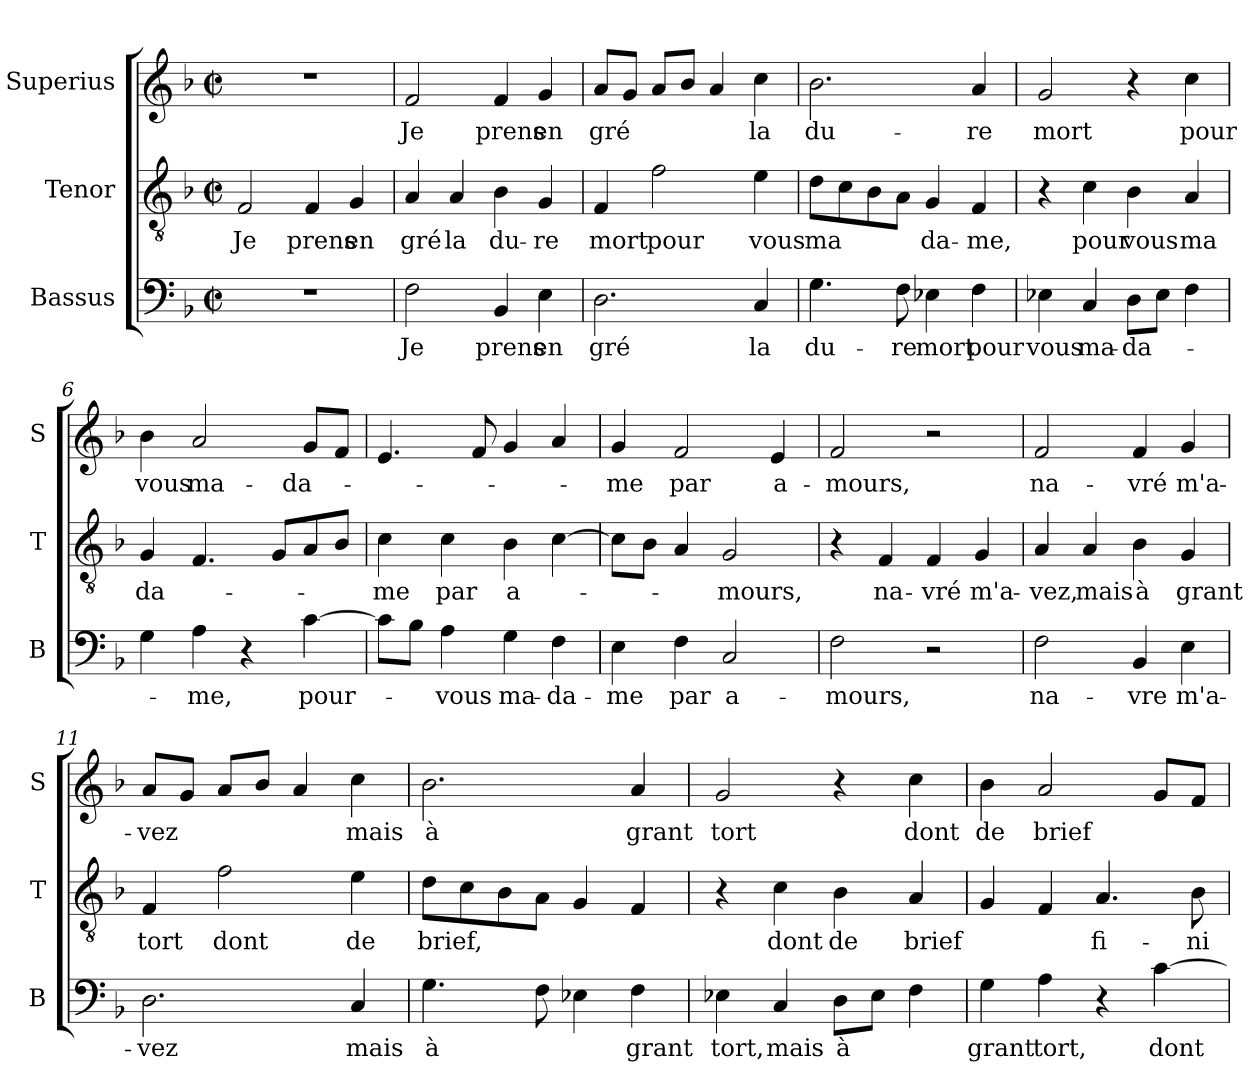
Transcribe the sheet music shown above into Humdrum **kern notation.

**kern	**text	**kern	**text	**kern	**text
*part3	*part3	*part2	*part2	*part1	*part1
*staff3	*staff3	*staff2	*staff2	*staff1	*staff1
*I"Bassus	*	*I"Tenor	*	*I"Superius	*
*I'B	*	*I'T	*	*I'S	*
*clefF4	*	*clefGv2	*	*clefG2	*
*k[b-]	*	*k[b-]	*	*k[b-]	*
*F:	*	*F:	*	*F:	*
*M2/2	*	*M2/2	*	*M2/2	*
*met(c|)	*	*met(c|)	*	*met(c|)	*
=1	=1	=1	=1	=1	=1
!	!	!	!LO:LY:b	!	!
1r	.	2F/	Je	1r	.
!	!	!	!LO:LY:b	!	!
.	.	4F/	prens	.	.
!	!	!	!LO:LY:b	!	!
.	.	4G/	en	.	.
=2	=2	=2	=2	=2	=2
!	!LO:LY:b	!	!LO:LY:b	!	!LO:LY:b
2F\	Je	4A/	gré	2f/	Je
!	!	!	!LO:LY:b	!	!
.	.	4A/	la	.	.
!	!LO:LY:b	!	!LO:LY:b	!	!LO:LY:b
4BB-/	prens	4B-\	du-	4f/	prens
!	!LO:LY:b	!	!LO:LY:b	!	!LO:LY:b
4E\	en	4G/	-re	4g/	en
=3	=3	=3	=3	=3	=3
!	!LO:LY:b	!	!LO:LY:b	!	!LO:LY:b
2.D\	gré	4F/	mort	8a/L	gré
.	.	.	.	8g/J	.
!	!	!	!LO:LY:b	!	!
.	.	2f\	pour	8a/L	.
.	.	.	.	8b-/J	.
.	.	.	.	4a/	.
!	!LO:LY:b	!	!LO:LY:b	!	!LO:LY:b
4C/	la	4e\	vous	4cc\	la
=4	=4	=4	=4	=4	=4
!	!LO:LY:b	!	!LO:LY:b	!	!LO:LY:b
4.G\	du-	8d\L	ma	2.b-\	du-
.	.	8c\	.	.	.
.	.	8B-\	.	.	.
!	!LO:LY:b	!	!	!	!
8F\	-re	8A\J	.	.	.
!	!LO:LY:b	!	!LO:LY:b	!	!
4E-X\	mort	4G/	da-	.	.
!	!LO:LY:b	!	!LO:LY:b	!	!LO:LY:b
4F\	pour	4F/	-me,	4a/	-re
=5	=5	=5	=5	=5	=5
!	!LO:LY:b	!	!	!	!LO:LY:b
4E-X\	vous	4r	.	2g/	mort
!	!LO:LY:b	!	!LO:LY:b	!	!
4C/	ma-	4c\	pour	.	.
!	!LO:LY:b	!	!LO:LY:b	!	!
8D\L	-da-	4B-\	vous	4r	.
8E-\J	.	.	.	.	.
!	!	!	!LO:LY:b	!	!LO:LY:b
4F\	.	4A/	ma	4cc\	pour
!!LO:LB:g=z
=6	=6	=6	=6	=6	=6
!	!	!	!LO:LY:b	!	!LO:LY:b
4G\	.	4G/	da-	4b-\	vous
!	!LO:LY:b	!	!	!	!LO:LY:b
4A\	-me,	4.F/	.	2a/	ma-
4r	.	.	.	.	.
.	.	8G/L	.	.	.
!	!LO:LY:b	!	!	!	!LO:LY:b
[4c\	pour-	8A/	.	8g/L	-da-
.	.	8B-/J	.	8f/J	.
=7	=7	=7	=7	=7	=7
!	!	!	!LO:LY:b	!	!
8c\L]	.	4c\	-me	4.e/	.
8B-\J	.	.	.	.	.
!	!LO:LY:b	!	!LO:LY:b	!	!
4A\	-vous	4c\	par	.	.
.	.	.	.	8f/	.
!	!LO:LY:b	!	!LO:LY:b	!	!
4G\	ma-	4B-\	a-	4g/	.
!	!LO:LY:b	!	!	!	!
4F\	-da-	[4c\	.	4a/	.
=8	=8	=8	=8	=8	=8
!	!LO:LY:b	!	!	!	!LO:LY:b
4E\	-me	8c\L]	.	4g/	-me
.	.	8B-\J	.	.	.
!	!LO:LY:b	!	!	!	!LO:LY:b
4F\	par	4A/	.	2f/	par
!	!LO:LY:b	!	!LO:LY:b	!	!
2C/	a-	2G/	-mours,	.	.
!	!	!	!	!	!LO:LY:b
.	.	.	.	4e/	a-
=9	=9	=9	=9	=9	=9
!	!LO:LY:b	!	!	!	!LO:LY:b
2F\	-mours,	4r	.	2f/	-mours,
!	!	!	!LO:LY:b	!	!
.	.	4F/	na-	.	.
!	!	!	!LO:LY:b	!	!
2r	.	4F/	-vré	2r	.
!	!	!	!LO:LY:b	!	!
.	.	4G/	m'a-	.	.
=10	=10	=10	=10	=10	=10
!	!LO:LY:b	!	!LO:LY:b	!	!LO:LY:b
2F\	na-	4A/	-vez,	2f/	na-
!	!	!	!LO:LY:b	!	!
.	.	4A/	mais	.	.
!	!LO:LY:b	!	!LO:LY:b	!	!LO:LY:b
4BB-/	-vre	4B-\	à	4f/	-vré
!	!LO:LY:b	!	!LO:LY:b	!	!LO:LY:b
4E\	m'a-	4G/	grant	4g/	m'a-
=11	=11	=11	=11	=11	=11
!	!LO:LY:b	!	!LO:LY:b	!	!LO:LY:b
2.D\	-vez	4F/	tort	8a/L	-vez
.	.	.	.	8g/J	.
!	!	!	!LO:LY:b	!	!
.	.	2f\	dont	8a/L	.
.	.	.	.	8b-/J	.
.	.	.	.	4a/	.
!	!LO:LY:b	!	!LO:LY:b	!	!LO:LY:b
4C/	mais	4e\	de	4cc\	mais
!!LO:LB:g=z
=12	=12	=12	=12	=12	=12
!	!LO:LY:b	!	!LO:LY:b	!	!LO:LY:b
4.G\	à	8d\L	brief,	2.b-\	à
.	.	8c\	.	.	.
.	.	8B-\	.	.	.
8F\	.	8A\J	.	.	.
4E-X\	.	4G/	.	.	.
!	!LO:LY:b	!	!	!	!LO:LY:b
4F\	grant	4F/	.	4a/	grant
=13	=13	=13	=13	=13	=13
!	!LO:LY:b	!	!	!	!LO:LY:b
4E-X\	tort,	4r	.	2g/	tort
!	!LO:LY:b	!	!LO:LY:b	!	!
4C/	mais	4c\	dont	.	.
!	!LO:LY:b	!	!LO:LY:b	!	!
8D\L	à	4B-\	de	4r	.
8E-\J	.	.	.	.	.
!	!	!	!LO:LY:b	!	!LO:LY:b
4F\	.	4A/	brief	4cc\	dont
=14	=14	=14	=14	=14	=14
!	!LO:LY:b	!	!	!	!LO:LY:b
4G\	grant	4G/	.	4b-\	de
!	!LO:LY:b	!	!	!	!LO:LY:b
4A\	tort,	4F/	.	2a/	brief
!	!	!	!LO:LY:b	!	!
4r	.	4.A/	fi-	.	.
!	!LO:LY:b	!	!	!	!
[4c\	dont	.	.	8g/L	.
!	!	!	!LO:LY:b	!	!
.	.	8B-\	-ni-	8f/J	.
=	=	=	=	=	=
*-	*-	*-	*-	*-	*-
